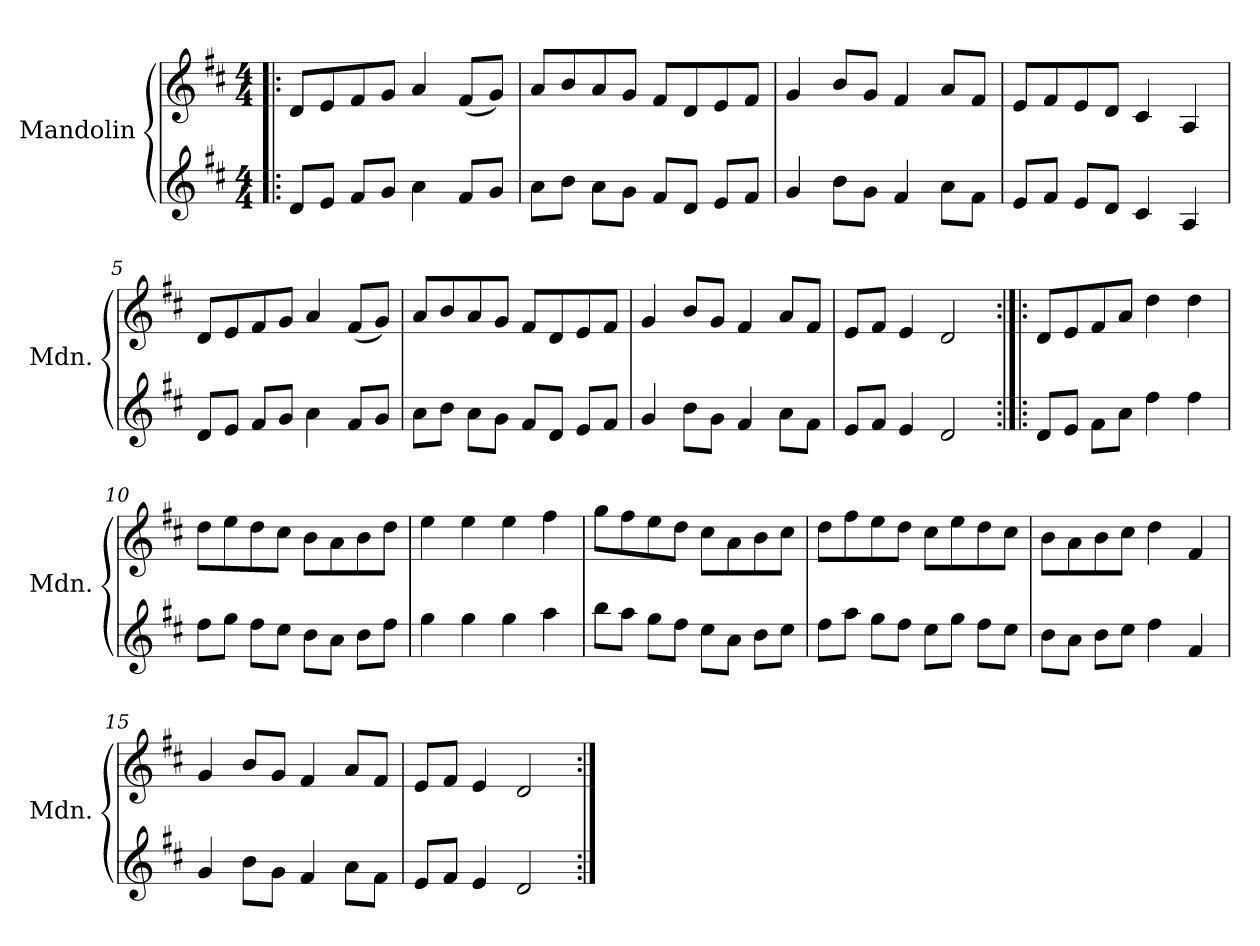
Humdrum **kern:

**kern	**kern
*part1	*part1
*staff2	*staff1
*I"Mandolin	*
*I'Mdn.	*
*stria4	*
*	*clefG2
*k[f#c#]	*k[f#c#]
*M4/4	*M4/4
*MM240	*MM240
=1!|:	=1!|:
8dL	8d/L
8eJ	8e/
8f#L	8f#/
8gJ	8g/J
4a	4a/
8f#L	(8f#/L
8gJ	8g/J)
=2	=2
8aL	8a/L
8bJ	8b/
8aL	8a/
8gJ	8g/J
8f#L	8f#/L
8dJ	8d/
8eL	8e/
8f#J	8f#/J
=3	=3
4g	4g/
8bL	8b/L
8gJ	8g/J
4f#	4f#/
8aL	8a/L
8f#J	8f#/J
=4	=4
8eL	8e/L
8f#J	8f#/
8eL	8e/
8dJ	8d/J
4c#	4c#/
4A	4A/
!!LO:LB:g=z
=5	=5
8dL	8d/L
8eJ	8e/
8f#L	8f#/
8gJ	8g/J
4a	4a/
8f#L	(8f#/L
8gJ	8g/J)
=6	=6
8aL	8a/L
8bJ	8b/
8aL	8a/
8gJ	8g/J
8f#L	8f#/L
8dJ	8d/
8eL	8e/
8f#J	8f#/J
=7	=7
4g	4g/
8bL	8b/L
8gJ	8g/J
4f#	4f#/
8aL	8a/L
8f#J	8f#/J
=8	=8
8eL	8e/L
8f#J	8f#/J
4e	4e/
2d	2d/
!!LO:LB:g=z
=9:|!|:	=9:|!|:
8dL	8d/L
8eJ	8e/
8f#L	8f#/
8aJ	8a/J
4dd	4dd\
4dd	4dd\
=10	=10
8ddL	8dd\L
8eeJ	8ee\
8ddL	8dd\
8cc#J	8cc#\J
8bL	8b\L
8aJ	8a\
8bL	8b\
8ddJ	8dd\J
=11	=11
4ee	4ee\
4ee	4ee\
4ee	4ee\
4ff#	4ff#\
=12	=12
8ggL	8gg\L
8ff#J	8ff#\
8eeL	8ee\
8ddJ	8dd\J
8cc#L	8cc#\L
8aJ	8a\
8bL	8b\
8cc#J	8cc#\J
!!LO:LB:g=z
=13	=13
8ddL	8dd\L
8ff#J	8ff#\
8eeL	8ee\
8ddJ	8dd\J
8cc#L	8cc#\L
8eeJ	8ee\
8ddL	8dd\
8cc#J	8cc#\J
=14	=14
8bL	8b\L
8aJ	8a\
8bL	8b\
8cc#J	8cc#\J
4dd	4dd\
4f#	4f#/
=15	=15
4g	4g/
8bL	8b/L
8gJ	8g/J
4f#	4f#/
8aL	8a/L
8f#J	8f#/J
=16	=16
8eL	8e/L
8f#J	8f#/J
4e	4e/
2d	2d/
=:|!	=:|!
*-	*-
